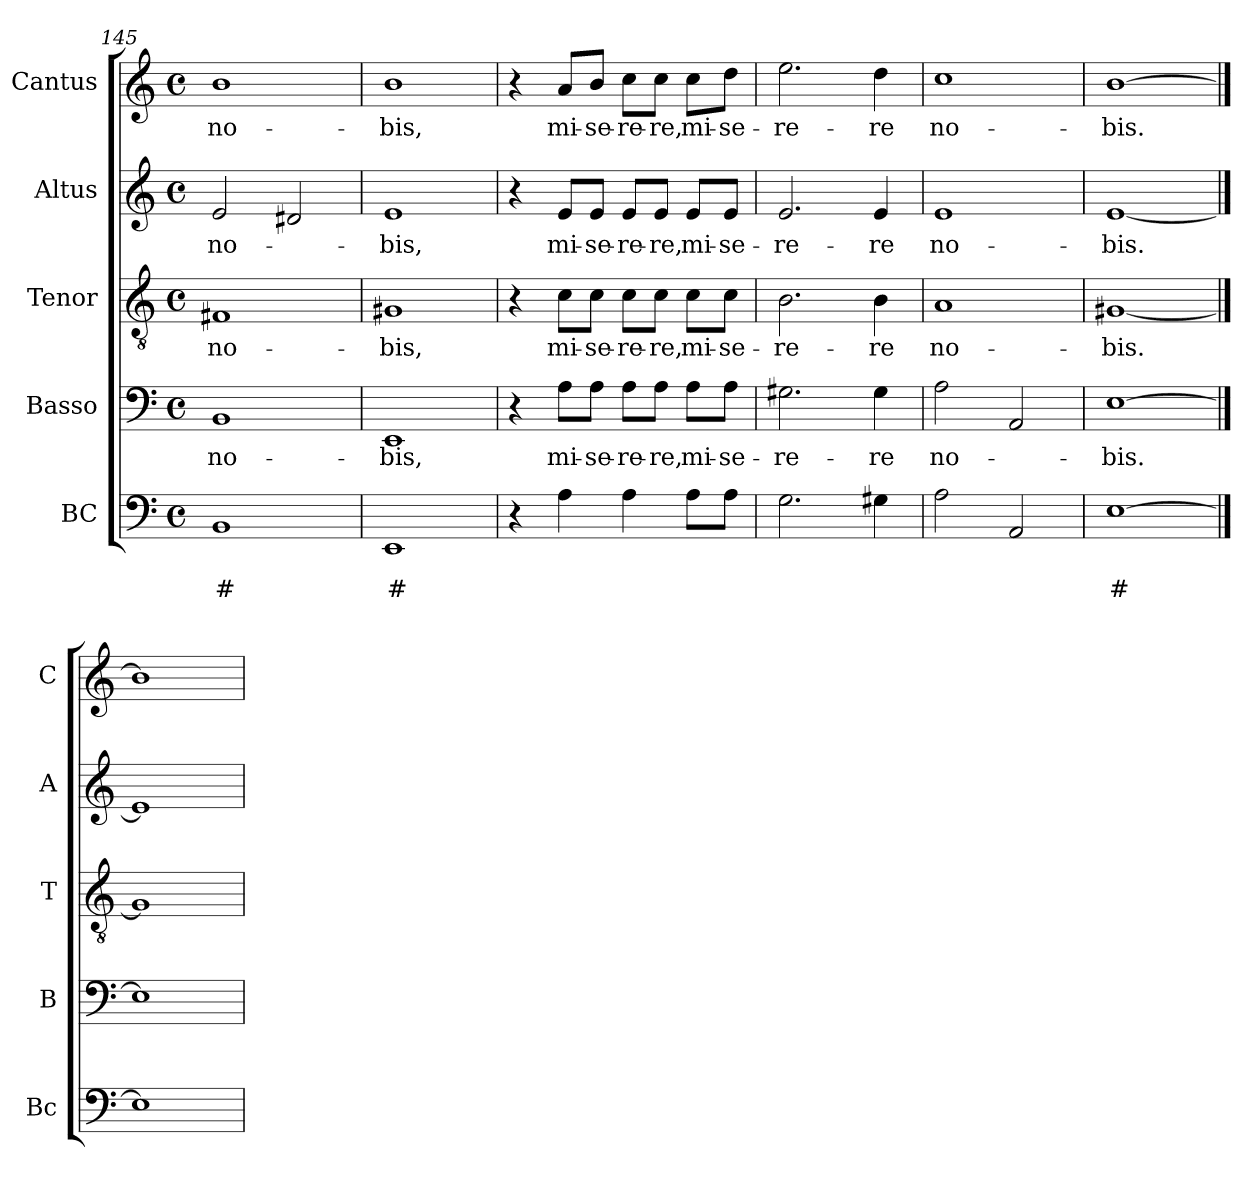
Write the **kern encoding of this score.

**kern	**text	**text	**kern	**text	**kern	**text	**kern	**text	**kern	**text
*part5	*part5	*part5	*part4	*part4	*part3	*part3	*part2	*part2	*part1	*part1
*staff5	*staff5	*staff5	*staff4	*staff4	*staff3	*staff3	*staff2	*staff2	*staff1	*staff1
*I"BC	*	*	*I"Basso	*	*I"Tenor	*	*I"Altus	*	*I"Cantus	*
*I'Bc	*	*	*I'B	*	*I'T	*	*I'A	*	*I'C	*
!!LO:LB:g=z
*clefF4	*	*	*clefF4	*	*clefGv2	*	*clefG2	*	*clefG2	*
*k[]	*	*	*k[]	*	*k[]	*	*k[]	*	*k[]	*
*C:	*	*	*C:	*	*C:	*	*C:	*	*C:	*
*M4/4	*	*	*M4/4	*	*M4/4	*	*M4/4	*	*M4/4	*
*met(c)	*	*	*met(c)	*	*met(c)	*	*met(c)	*	*met(c)	*
=145	=145	=145	=145	=145	=145	=145	=145	=145	=145	=145
!	!	!LO:LY:b	!	!LO:LY:b	!	!LO:LY:b	!	!LO:LY:b	!	!LO:LY:b
1BB	.	#	1BB	no-	1F#X	no-	2e/	no-	1b	no-
.	.	.	.	.	.	.	2d#X/	.	.	.
=146	=146	=146	=146	=146	=146	=146	=146	=146	=146	=146
!	!	!LO:LY:b	!	!LO:LY:b	!	!LO:LY:b	!	!LO:LY:b	!	!LO:LY:b
1EE	.	#	1EE	-bis,	1G#X	-bis,	1e	-bis,	1b	-bis,
=147	=147	=147	=147	=147	=147	=147	=147	=147	=147	=147
4r	.	.	4r	.	4r	.	4r	.	4r	.
!	!	!	!	!LO:LY:b	!	!LO:LY:b	!	!LO:LY:b	!	!LO:LY:b
4A\	.	.	8A\L	mi-	8c\L	mi-	8e/L	mi-	8a/L	mi-
!	!	!	!	!LO:LY:b	!	!LO:LY:b	!	!LO:LY:b	!	!LO:LY:b
.	.	.	8A\J	-se-	8c\J	-se-	8e/J	-se-	8b/J	-se-
!	!	!	!	!LO:LY:b	!	!LO:LY:b	!	!LO:LY:b	!	!LO:LY:b
4A\	.	.	8A\L	-re-	8c\L	-re-	8e/L	-re-	8cc\L	-re-
!	!	!	!	!LO:LY:b	!	!LO:LY:b	!	!LO:LY:b	!	!LO:LY:b
.	.	.	8A\J	-re,	8c\J	-re,	8e/J	-re,	8cc\J	-re,
!	!	!	!	!LO:LY:b	!	!LO:LY:b	!	!LO:LY:b	!	!LO:LY:b
8A\L	.	.	8A\L	mi-	8c\L	mi-	8e/L	mi-	8cc\L	mi-
!	!	!	!	!LO:LY:b	!	!LO:LY:b	!	!LO:LY:b	!	!LO:LY:b
8A\J	.	.	8A\J	-se-	8c\J	-se-	8e/J	-se-	8dd\J	-se-
=148	=148	=148	=148	=148	=148	=148	=148	=148	=148	=148
!	!	!	!	!LO:LY:b	!	!LO:LY:b	!	!LO:LY:b	!	!LO:LY:b
2.G\	.	.	2.G#X\	-re-	2.B\	-re-	2.e/	-re-	2.ee\	-re-
!	!	!	!	!LO:LY:b	!	!LO:LY:b	!	!LO:LY:b	!	!LO:LY:b
4G#X\	.	.	4G#\	-re	4B\	-re	4e/	-re	4dd\	-re
=149	=149	=149	=149	=149	=149	=149	=149	=149	=149	=149
!	!	!	!	!LO:LY:b	!	!LO:LY:b	!	!LO:LY:b	!	!LO:LY:b
2A\	.	.	2A\	no-	1A	no-	1e	no-	1cc	no-
2AA/	.	.	2AA/	.	.	.	.	.	.	.
=150	=150	=150	=150	=150	=150	=150	=150	=150	=150	=150
!	!	!LO:LY:b	!	!LO:LY:b	!	!LO:LY:b	!	!LO:LY:b	!	!LO:LY:b
[1E	.	#	[1E	-bis.	[1G#X	-bis.	[1e	-bis.	[1b	-bis.
==151	==151	==151	==151	==151	==151	==151	==151	==151	==151	==151
1E]	.	.	1E]	.	1G#]	.	1e]	.	1b]	.
=	=	=	=	=	=	=	=	=	=	=
*-	*-	*-	*-	*-	*-	*-	*-	*-	*-	*-
